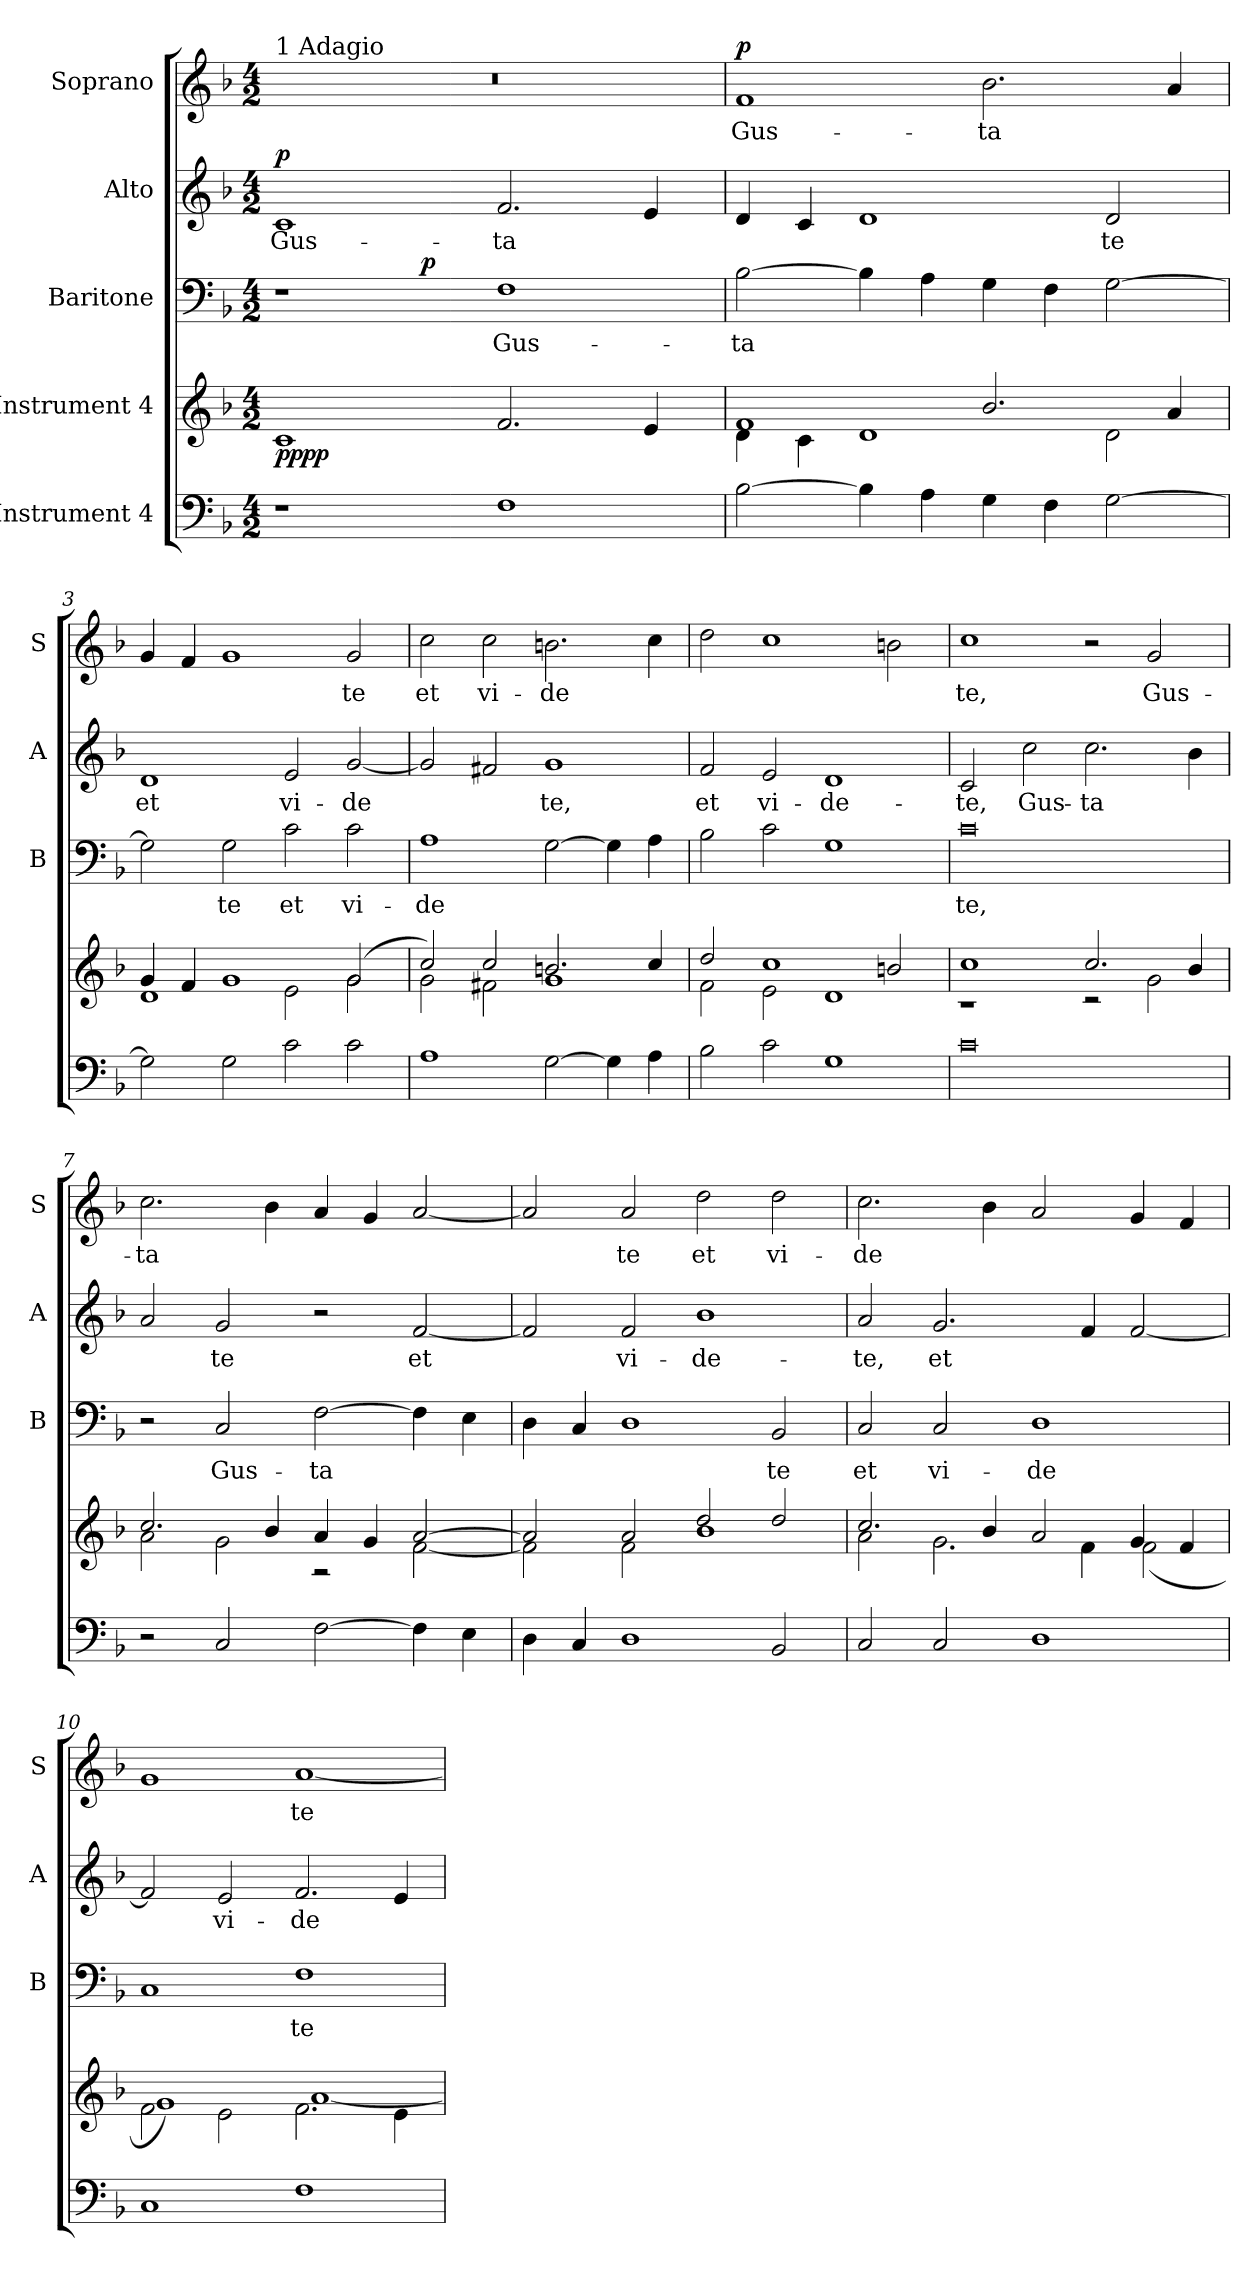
**kern	**kern	**dynam	**kern	**text	**dynam	**kern	**text	**dynam	**kern	**text	**dynam
*part5	*part4	*part4	*part3	*part3	*part3	*part2	*part2	*part2	*part1	*part1	*part1
*staff5	*staff4	*staff4	*staff3	*staff3	*staff3	*staff2	*staff2	*staff2	*staff1	*staff1	*staff1
*I"Instrument 4	*I"Instrument 4	*	*I"Baritone	*	*	*I"Alto	*	*	*I"Soprano	*	*
*	*	*	*I'B	*	*	*I'A	*	*	*I'S	*	*
!!LO:PB:g=z
*stria5	*stria5	*	*stria5	*	*	*stria5	*	*	*stria5	*	*
*clefF4	*clefG2	*	*clefF4	*	*	*clefG2	*	*	*clefG2	*	*
*k[b-]	*k[b-]	*	*k[b-]	*	*	*k[b-]	*	*	*k[b-]	*	*
*F:	*F:	*	*F:	*	*	*F:	*	*	*F:	*	*
*M4/2	*M4/2	*	*M4/2	*	*	*M4/2	*	*	*M4/2	*	*
*MM69	*MM69	*	*MM69	*	*	*MM69	*	*	*MM69	*	*
=1	=1	=1	=1	=1	=1	=1	=1	=1	=1	=1	=1
!	!	!	!	!	!	!	!	!	!LO:TX:a:t=1 Adagio	!	!
!	!	!LO:DY:b	!	!	!	!	!LO:LY:b:cj	!	!	!	!
!	!	!LO:DY:n=1:b	!	!	!	!	!	!LO:DY:a	!	!	!
*	*	*	*^	*	*	*	*	*	*	*	*
1r	1c	pp pp	1r	2ryy	.	.	1c	Gus-	p	0r	.	.
.	.	.	.	8ryy	.	.	.	.	.	.	.	.
.	.	.	.	64ryy	.	.	.	.	.	.	.	.
!	!	!	!	!	!	!LO:DY:a	!	!	!	!	!	!
.	.	.	.	1ryy	.	p	.	.	.	.	.	.
!	!	!	!	!	!LO:LY:b:cj	!	!	!LO:LY:b:cj	!	!	!	!
1F	2.f/	.	1F	.	Gus-	.	2.f/	-ta-	.	.	.	.
.	.	.	.	4ryy	.	.	.	.	.	.	.	.
!	!	!	!	!	!	!	!	!LO:LY:b:cj	!	!	!	!
.	4e/	.	.	.	.	.	4e/	--	.	.	.	.
.	.	.	.	16..ryy	.	.	.	.	.	.	.	.
=2	=2	=2	=2	=2	=2	=2	=2	=2	=2	=2	=2	=2
*	*^	*	*	*	*	*	*	*	*	*	*	*
!	!	!	!	!	!	!LO:LY:b:cj	!	!	!LO:LY:b:cj	!	!	!LO:LY:b:cj	!LO:DY:a
*	*	*	*	*v	*v	*	*	*	*	*	*	*	*
[>2B-\	1f	4d\	.	[>2B-\	-ta-	.	4d/	--	.	1f	Gus-	p
!	!	!	!	!	!	!	!	!LO:LY:b:cj	!	!	!	!
.	.	4c\	.	.	.	.	4c/	--	.	.	.	.
!	!	!	!	!	!LO:LY:b:cj	!	!	!LO:LY:b:cj	!	!	!	!
4B-\]	.	1d	.	4B-\]	--	.	1d	--	.	.	.	.
!	!	!	!	!	!LO:LY:b:cj	!	!	!	!	!	!	!
4A\	.	.	.	4A\	--	.	.	.	.	.	.	.
!	!	!	!	!	!LO:LY:b:cj	!	!	!	!	!	!LO:LY:b:cj	!
4G\	2.b-/	.	.	4G\	--	.	.	.	.	2.b-\	-ta-	.
!	!	!	!	!	!LO:LY:b:cj	!	!	!	!	!	!	!
4F\	.	.	.	4F\	--	.	.	.	.	.	.	.
!	!	!	!	!	!LO:LY:b:cj	!	!	!LO:LY:b:cj	!	!	!	!
[>2G\	.	2d\	.	[>2G\	--	.	2d/	-te	.	.	.	.
!	!	!	!	!	!	!	!	!	!	!	!LO:LY:b:cj	!
.	4a/	.	.	.	.	.	.	.	.	4a/	--	.
=3	=3	=3	=3	=3	=3	=3	=3	=3	=3	=3	=3	=3
!	!	!	!	!	!LO:LY:b:cj	!	!	!LO:LY:b:cj	!	!	!LO:LY:b:cj	!
2G\]	4g/	1d	.	2G\]	--	.	1d	et	.	4g/	--	.
!	!	!	!	!	!	!	!	!	!	!	!LO:LY:b:cj	!
.	4f/	.	.	.	.	.	.	.	.	4f/	--	.
!	!	!	!	!	!LO:LY:b:cj	!	!	!	!	!	!LO:LY:b:cj	!
2G\	1g	.	.	2G\	-te	.	.	.	.	1g	--	.
!	!	!	!	!	!LO:LY:b:cj	!	!	!LO:LY:b:cj	!	!	!	!
2c\	.	2e\	.	2c\	et	.	2e/	vi-	.	.	.	.
!	!	!	!	!	!LO:LY:b:cj	!	!	!LO:LY:b:cj	!	!	!LO:LY:b:cj	!
2c\	(<2g/	2g\	.	2c\	vi-	.	[<2g/	-de-	.	2g/	-te	.
=4	=4	=4	=4	=4	=4	=4	=4	=4	=4	=4	=4	=4
!	!	!	!	!	!LO:LY:b:cj	!	!	!LO:LY:b:cj	!	!	!LO:LY:b:cj	!
1A	2cc/)	2g\	.	1A	-de-	.	2g/]	--	.	2cc\	et	.
!	!	!	!	!	!	!	!	!LO:LY:b:cj	!	!	!LO:LY:b:cj	!
.	2cc/	2f#X\	.	.	.	.	2f#X/	--	.	2cc\	vi-	.
!	!	!	!	!	!LO:LY:b:cj	!	!	!LO:LY:b:cj	!	!	!LO:LY:b:cj	!
[>2G\	2.bn/	1g	.	[>2G\	--	.	1g	-te,	.	2.bn\	-de-	.
!	!	!	!	!	!LO:LY:b:cj	!	!	!	!	!	!	!
4G\]	.	.	.	4G\]	--	.	.	.	.	.	.	.
!	!	!	!	!	!LO:LY:b:cj	!	!	!	!	!	!LO:LY:b:cj	!
4A\	4cc/	.	.	4A\	--	.	.	.	.	4cc\	--	.
=5	=5	=5	=5	=5	=5	=5	=5	=5	=5	=5	=5	=5
!	!	!	!	!	!LO:LY:b:cj	!	!	!LO:LY:b:cj	!	!	!LO:LY:b:cj	!
2B-\	2dd/	2f\	.	2B-\	--	.	2f/	et	.	2dd\	--	.
!	!	!	!	!	!LO:LY:b:cj	!	!	!LO:LY:b:cj	!	!	!LO:LY:b:cj	!
2c\	1cc	2e\	.	2c\	--	.	2e/	vi-	.	1cc	--	.
!	!	!	!	!	!LO:LY:b:cj	!	!	!LO:LY:b:cj	!	!	!	!
1G	.	1d	.	1G	--	.	1d	-de-	.	.	.	.
!	!	!	!	!	!	!	!	!	!	!	!LO:LY:b:cj	!
.	2bn/	.	.	.	.	.	.	.	.	2bn\	--	.
=6	=6	=6	=6	=6	=6	=6	=6	=6	=6	=6	=6	=6
!	!	!	!	!	!LO:LY:b:cj	!	!	!LO:LY:b:cj	!	!	!LO:LY:b:cj	!
0c	1cc	1r	.	0c	-te,	.	2c/	-te,	.	1cc	-te,	.
!	!	!	!	!	!	!	!	!LO:LY:b:cj	!	!	!	!
.	.	.	.	.	.	.	2cc\	Gus-	.	.	.	.
!	!	!	!	!	!	!	!	!LO:LY:b:cj	!	!	!	!
.	2.cc/	2r	.	.	.	.	2.cc\	-ta-	.	2r	.	.
!	!	!	!	!	!	!	!	!	!	!	!LO:LY:b:cj	!
.	.	2g\	.	.	.	.	.	.	.	2g/	Gus-	.
!	!	!	!	!	!	!	!	!LO:LY:b:cj	!	!	!	!
.	4b-/	.	.	.	.	.	4b-\	--	.	.	.	.
!!LO:LB:g=z
=7	=7	=7	=7	=7	=7	=7	=7	=7	=7	=7	=7	=7
!	!	!	!	!	!	!	!	!LO:LY:b:cj	!	!	!LO:LY:b:cj	!
2r	2.cc/	2a\	.	2r	.	.	2a/	--	.	2.cc\	-ta-	.
!	!	!	!	!	!LO:LY:b:cj	!	!	!LO:LY:b:cj	!	!	!	!
2C/	.	2g\	.	2C/	Gus-	.	2g/	-te	.	.	.	.
!	!	!	!	!	!	!	!	!	!	!	!LO:LY:b:cj	!
.	4b-/	.	.	.	.	.	.	.	.	4b-\	--	.
!	!	!	!	!	!LO:LY:b:cj	!	!	!	!	!	!LO:LY:b:cj	!
[>2F\	4a/	2r	.	[>2F\	-ta-	.	2r	.	.	4a/	--	.
!	!	!	!	!	!	!	!	!	!	!	!LO:LY:b:cj	!
.	4g/	.	.	.	.	.	.	.	.	4g/	--	.
!	!	!	!	!	!LO:LY:b:cj	!	!	!LO:LY:b:cj	!	!	!LO:LY:b:cj	!
4F\]	[>2a/	[<2f\	.	4F\]	--	.	[<2f/	et	.	[<2a/	--	.
!	!	!	!	!	!LO:LY:b:cj	!	!	!	!	!	!	!
4E\	.	.	.	4E\	--	.	.	.	.	.	.	.
=8	=8	=8	=8	=8	=8	=8	=8	=8	=8	=8	=8	=8
!	!	!	!	!	!LO:LY:b:cj	!	!	!LO:LY:b:cj	!	!	!LO:LY:b:cj	!
4D\	2a/]	2f\]	.	4D\	--	.	2f/]	.	.	2a/]	--	.
!	!	!	!	!	!LO:LY:b:cj	!	!	!	!	!	!	!
4C/	.	.	.	4C/	--	.	.	.	.	.	.	.
!	!	!	!	!	!LO:LY:b:cj	!	!	!LO:LY:b:cj	!	!	!LO:LY:b:cj	!
1D	2a/	2f\	.	1D	--	.	2f/	vi-	.	2a/	-te	.
!	!	!	!	!	!	!	!	!LO:LY:b:cj	!	!	!LO:LY:b:cj	!
.	2dd/	1b-	.	.	.	.	1b-	-de-	.	2dd\	et	.
!	!	!	!	!	!LO:LY:b:cj	!	!	!	!	!	!LO:LY:b:cj	!
2BB-/	2dd/	.	.	2BB-/	-te	.	.	.	.	2dd\	vi-	.
=9	=9	=9	=9	=9	=9	=9	=9	=9	=9	=9	=9	=9
!	!	!	!	!	!LO:LY:b:cj	!	!	!LO:LY:b:cj	!	!	!LO:LY:b:cj	!
2C/	2.cc/	2a\	.	2C/	et	.	2a/	-te,	.	2.cc\	-de-	.
!	!	!	!	!	!LO:LY:b:cj	!	!	!LO:LY:b:cj	!	!	!	!
2C/	.	2.g\	.	2C/	vi-	.	2.g/	et	.	.	.	.
!	!	!	!	!	!	!	!	!	!	!	!LO:LY:b:cj	!
.	4b-/	.	.	.	.	.	.	.	.	4b-\	--	.
!	!	!	!	!	!LO:LY:b:cj	!	!	!	!	!	!LO:LY:b:cj	!
1D	2a/	.	.	1D	-de-	.	.	.	.	2a/	--	.
!	!	!	!	!	!	!	!	!LO:LY:b:cj	!	!	!	!
.	.	4f\	.	.	.	.	4f/	.	.	.	.	.
!	!	!	!	!	!	!	!	!LO:LY:b:cj	!	!	!LO:LY:b:cj	!
.	4g/	(<2f\	.	.	.	.	[<2f/	.	.	4g/	--	.
!	!	!	!	!	!	!	!	!	!	!	!LO:LY:b:cj	!
.	4f/	.	.	.	.	.	.	.	.	4f/	--	.
=10	=10	=10	=10	=10	=10	=10	=10	=10	=10	=10	=10	=10
!	!	!	!	!	!LO:LY:b:cj	!	!	!LO:LY:b:cj	!	!	!LO:LY:b:cj	!
1C	2f\	1g)	.	1C	--	.	2f/]	.	.	1g	--	.
!	!	!	!	!	!	!	!	!LO:LY:b:cj	!	!	!	!
.	2e\	.	.	.	.	.	2e/	vi-	.	.	.	.
!	!	!	!	!	!LO:LY:b:cj	!	!	!LO:LY:b:cj	!	!	!LO:LY:b:cj	!
1F	2.f\	[>1a	.	1F	-te	.	2.f/	-de-	.	[<1a	-te	.
!	!	!	!	!	!	!	!	!LO:LY:b:cj	!	!	!	!
.	4e\	.	.	.	.	.	4e/	--	.	.	.	.
*	*v	*v	*	*	*	*	*	*	*	*	*	*
=	=	=	=	=	=	=	=	=	=	=	=
*-	*-	*-	*-	*-	*-	*-	*-	*-	*-	*-	*-
